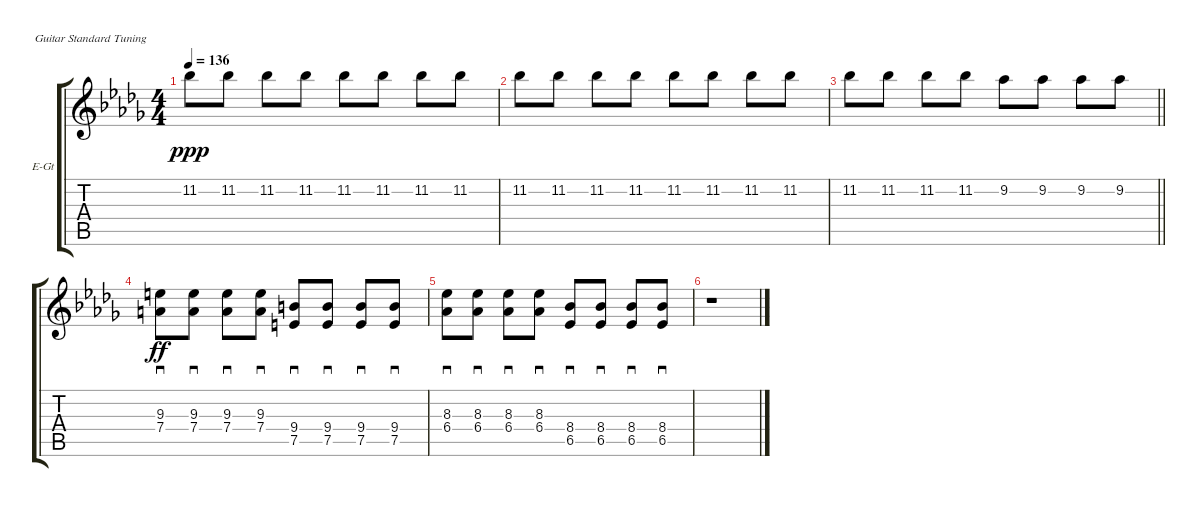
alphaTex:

\bracketExtendMode groupsimilarinstruments
\firstSystemTrackNameOrientation horizontal
\otherSystemsTrackNameOrientation horizontal
\track ("Nick Valensi" "E-Gt") {instrument overdrivenguitar}
\staff {score tabs}
\tuning (E4 B3 G3 D3 A2 E2)
\ts (4 4)
\tempo 136
\clef g2
\ks db
11.2{t}.8{dy ppp} 11.2.8 11.2.8 11.2.8 11.2.8 11.2.8 11.2.8 11.2.8 |
11.2.8 11.2.8 11.2.8 11.2.8 11.2.8 11.2.8 11.2.8 11.2.8 |
\barLineRight lightlight
11.2.8 11.2.8 11.2.8 11.2.8 9.2.8 9.2.8 9.2.8 9.2.8 |
(9.3 7.4).8{sd dy ff} (9.3 7.4).8{sd} (9.3 7.4).8{sd} (9.3 7.4).8{sd} (9.4 7.5).8{sd} (9.4 7.5).8{sd} (9.4 7.5).8{sd} (9.4 7.5).8{sd} |
(8.3 6.4).8{sd} (8.3 6.4).8{sd} (8.3 6.4).8{sd} (8.3 6.4).8{sd} (8.4 6.5).8{sd} (8.4 6.5).8{sd} (8.4 6.5).8{sd} (8.4 6.5).8{sd} |
r.1
